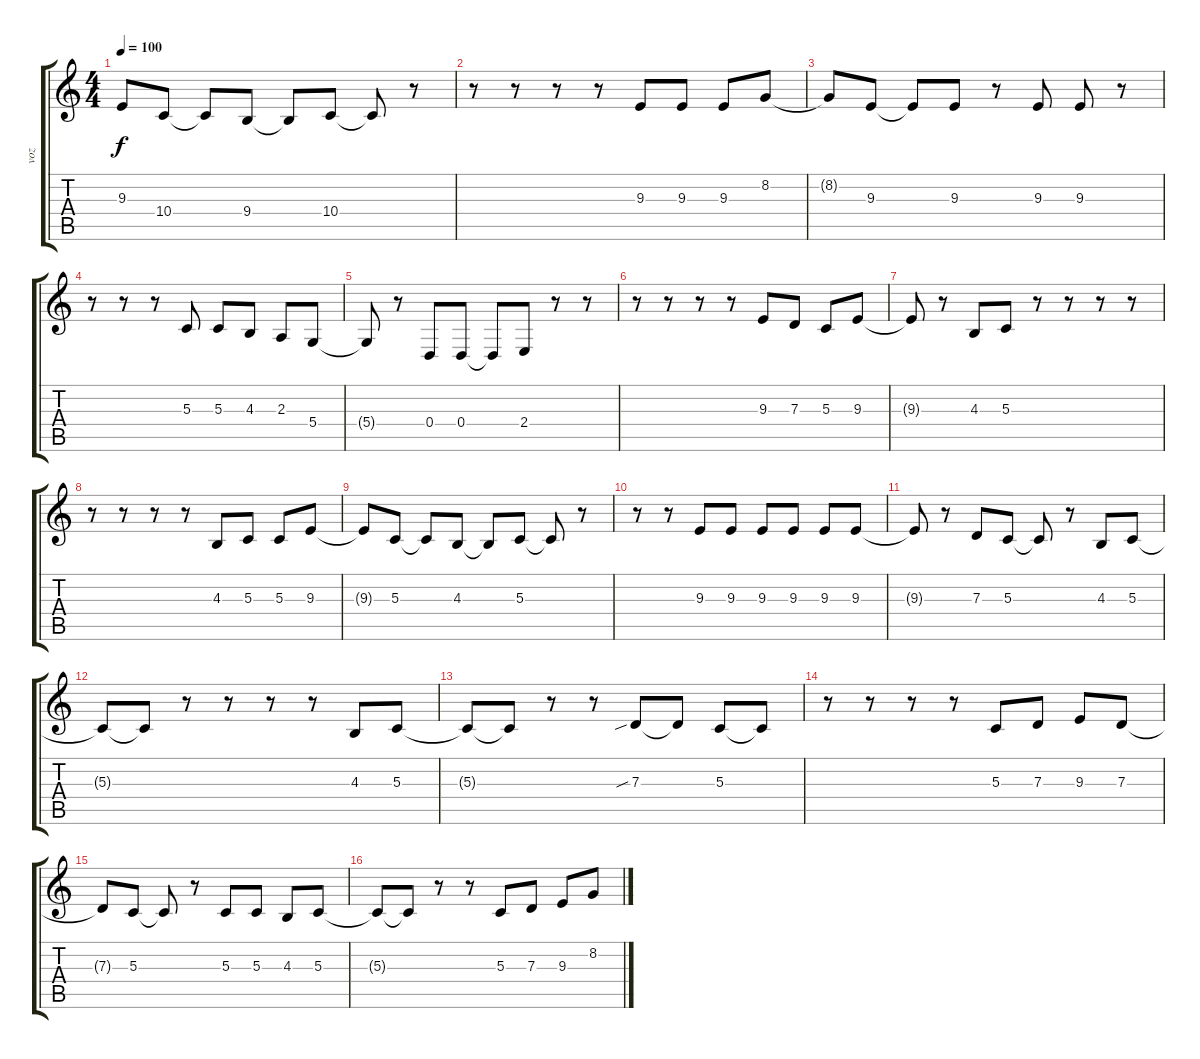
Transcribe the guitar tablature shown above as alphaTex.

\track ("voz" "voz") {instrument altosax}
\staff {score tabs}
\tuning (E4 B3 G3 D3 A2 E2) {hide}
\ts (4 4)
\tempo 100
\clef g2
\ks c
9.3{t}.8{dy f} 10.4.8 10.4{t}.8 9.4.8 9.4{t}.8 10.4.8 10.4{t}.8 r.8 |
r.8 r.8 r.8 r.8 9.3.8 9.3.8 9.3.8 8.2.8 |
8.2{t}.8 9.3.8 9.3{t}.8 9.3.8 r.8 9.3.8 9.3.8 r.8 |
r.8 r.8 r.8 5.3.8 5.3.8 4.3.8 2.3.8 5.4.8 |
5.4{t}.8 r.8 0.4.8 0.4.8 0.4{t}.8 2.4.8 r.8 r.8 |
r.8 r.8 r.8 r.8 9.3.8 7.3.8 5.3.8 9.3.8 |
9.3{t}.8 r.8 4.3.8 5.3.8 r.8 r.8 r.8 r.8 |
r.8 r.8 r.8 r.8 4.3.8 5.3.8 5.3.8 9.3.8 |
9.3{t}.8 5.3.8 5.3{t}.8 4.3.8 4.3{t}.8 5.3.8 5.3{t}.8 r.8 |
r.8 r.8 9.3.8 9.3.8 9.3.8 9.3.8 9.3.8 9.3.8 |
9.3{t}.8 r.8 7.3.8 5.3.8 5.3{t}.8 r.8 4.3.8 5.3.8 |
5.3{t}.8 5.3{t}.8 r.8 r.8 r.8 r.8 4.3.8 5.3.8 |
5.3{t}.8 5.3{t}.8 r.8 r.8 7.3{sib}.8 7.3{t}.8 5.3.8 5.3{t}.8 |
r.8 r.8 r.8 r.8 5.3.8 7.3.8 9.3.8 7.3.8 |
7.3{t}.8 5.3.8 5.3{t}.8 r.8 5.3.8 5.3.8 4.3.8 5.3.8 |
5.3{t}.8 5.3{t}.8 r.8 r.8 5.3.8 7.3.8 9.3.8 8.2.8
